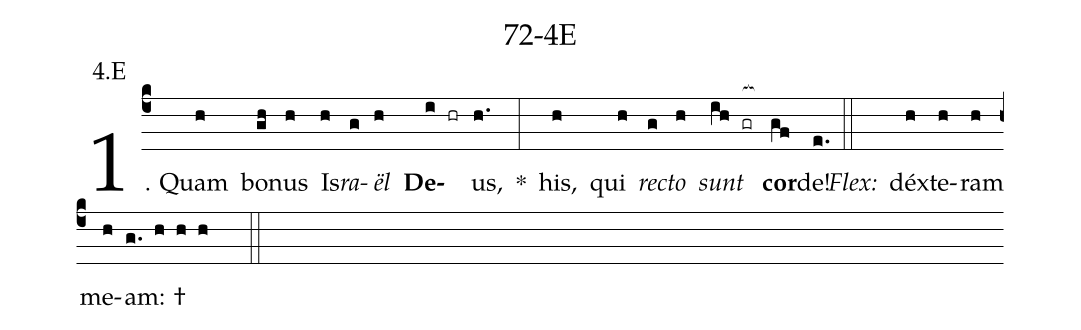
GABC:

name: 72-4E;
annotation: 4.E;
%%
(c4)1. Quam(h) bo(gh)nus(h) Is(h)<i>ra</i>(g)<i>ël</i>(h) <b>De</b>(i hr)us,(h.) *(:) his,(h) qui(h) <i>rec</i>(g)<i>to</i>(h) <i>sunt</i>(ih gr[ocb:1{]) <b>cor</b>(gf[ocb:0}])de!(e.) (::)
<i>Flex:</i>()  déx(h)te(h)ram(h) me(h)am: †(g. h h h  ::)
